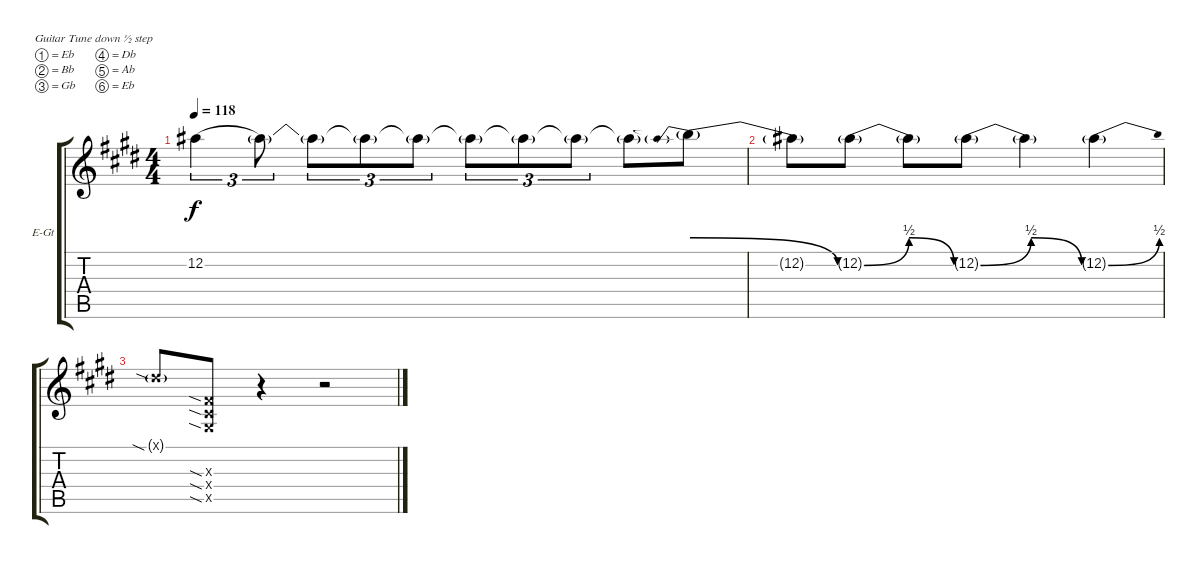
\defaultSystemsLayout 4
\bracketExtendMode groupsimilarinstruments
\firstSystemTrackNameOrientation horizontal
\otherSystemsTrackNameOrientation horizontal
\track ("Electric Guitar" "E-Gt") {instrument distortionguitar}
\staff {score tabs}
\tuning (Eb4 Bb3 Gb3 Db3 Ab2 Eb2)
\ts (4 4)
\scale
0.457143
\tempo 118
\accidentals auto
\clef g2
\ottava regular
\simile none
\ks e
12.2{be (hold 0 0 60 0) t}.4{tu (3 2) dy f} 12.2{t}.8{tu (3 2)} 12.2{t}.8{tu (3 2)} 12.2{t}.8{tu (3 2)} 12.2{t}.8{tu (3 2)} 12.2{t}.8{tu (3 2)} 12.2{t}.8{tu (3 2)} 12.2{t}.8{tu (3 2)} 12.2{t}.8 12.2{be (prebendrelease 0 2 15 0) t}.8 |
\scale
0.228571 12.2{t}.8 12.2{be (bendrelease 0 0 11.4 2 20.4 2 30 0) g}.8 12.2{t}.8 12.2{be (bendrelease 0 0 10.799999999999999 2 20.4 2 30 0) g}.8 12.2{t}.4 12.2{be (bend 0 0 14.399999999999999 2) g}.4 |
\scale
0.314286 0.1{sia g x}.8 (0.3{sia x} 0.4{sia x} 0.5{sia x}).8 r.4 r.2
